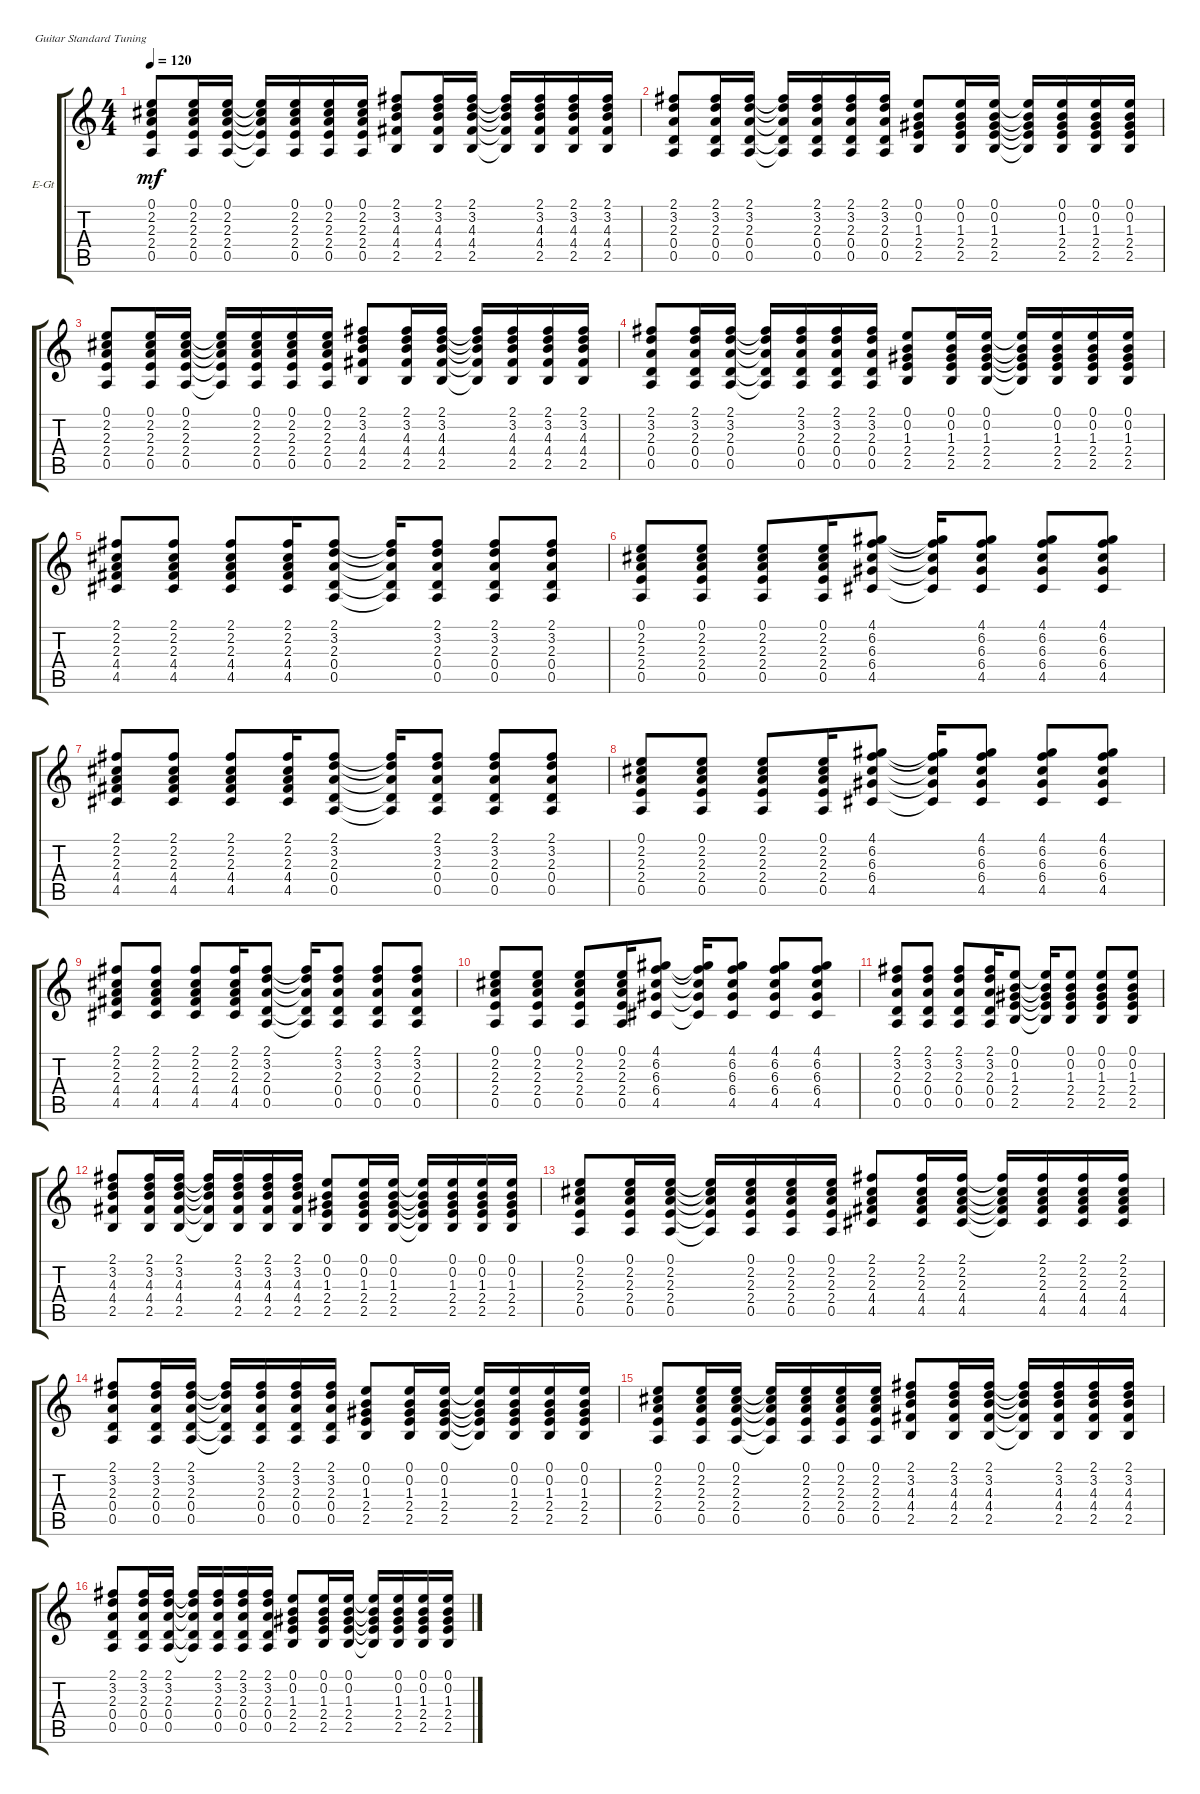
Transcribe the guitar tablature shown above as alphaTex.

\defaultSystemsLayout 4
\bracketExtendMode groupsimilarinstruments
\firstSystemTrackNameOrientation horizontal
\otherSystemsTrackNameOrientation horizontal
\track ("Electric Guitar" "E-Gt") {instrument overdrivenguitar}
\staff {score tabs}
\tuning (E4 B3 G3 D3 A2 E2)
\ts (4 4)
\tempo 120
\clef g2
\ks c
(2.2 2.3 2.4 0.5 0.1).8{dy mf} (0.1 2.2 2.3 2.4 0.5).16 (0.5 2.4 2.3 2.2 0.1).16 (0.5{t} 2.4{t} 2.3{t} 2.2{t} 0.1{t}).16 (0.1 2.2 2.3 2.4 0.5).16 (0.1 2.2 2.3 2.4 0.5).16 (0.1 2.2 2.3 2.4 0.5).16 (3.2 4.3 4.4 2.5 2.1).8 (2.1 3.2 4.3 4.4 2.5).16 (4.4 4.3 3.2 2.1 2.5).16 (2.5{t} 4.4{t} 4.3{t} 3.2{t} 2.1{t}).16 (2.1 3.2 4.3 4.4 2.5).16 (2.1 3.2 4.3 4.4 2.5).16 (2.1 3.2 4.3 4.4 2.5).16 |
(3.2 2.3 0.4 0.5 2.1).8 (2.1 3.2 2.3 0.4 0.5).16 (0.5 0.4 2.3 3.2 2.1).16 (0.5{t} 0.4{t} 2.3{t} 3.2{t} 2.1{t}).16 (2.1 3.2 2.3 0.4 0.5).16 (2.1 3.2 2.3 0.4 0.5).16 (2.1 3.2 2.3 0.4 0.5).16 (0.2 1.3 2.4 2.5 0.1).8 (0.1 0.2 1.3 2.4 2.5).16 (2.4 1.3 0.2 0.1 2.5).16 (2.5{t} 2.4{t} 1.3{t} 0.2{t} 0.1{t}).16 (0.1 0.2 1.3 2.4 2.5).16 (0.1 0.2 1.3 2.4 2.5).16 (0.1 0.2 1.3 2.4 2.5).16 |
(2.2 2.3 2.4 0.5 0.1).8 (0.1 2.2 2.3 2.4 0.5).16 (0.5 2.4 2.3 2.2 0.1).16 (0.5{t} 2.4{t} 2.3{t} 2.2{t} 0.1{t}).16 (0.1 2.2 2.3 2.4 0.5).16 (0.1 2.2 2.3 2.4 0.5).16 (0.1 2.2 2.3 2.4 0.5).16 (3.2 4.3 4.4 2.5 2.1).8 (2.1 3.2 4.3 4.4 2.5).16 (4.4 4.3 3.2 2.1 2.5).16 (2.5{t} 4.4{t} 4.3{t} 3.2{t} 2.1{t}).16 (2.1 3.2 4.3 4.4 2.5).16 (2.1 3.2 4.3 4.4 2.5).16 (2.1 3.2 4.3 4.4 2.5).16 |
(3.2 2.3 0.4 0.5 2.1).8 (2.1 3.2 2.3 0.4 0.5).16 (0.5 0.4 2.3 3.2 2.1).16 (0.5{t} 0.4{t} 2.3{t} 3.2{t} 2.1{t}).16 (2.1 3.2 2.3 0.4 0.5).16 (2.1 3.2 2.3 0.4 0.5).16 (2.1 3.2 2.3 0.4 0.5).16 (0.2 1.3 2.4 2.5 0.1).8 (0.1 0.2 1.3 2.4 2.5).16 (2.4 1.3 0.2 0.1 2.5).16 (2.5{t} 2.4{t} 1.3{t} 0.2{t} 0.1{t}).16 (0.1 0.2 1.3 2.4 2.5).16 (0.1 0.2 1.3 2.4 2.5).16 (0.1 0.2 1.3 2.4 2.5).16 |
(4.5 4.4 2.3 2.2 2.1).8 (4.5 4.4 2.3 2.2 2.1).8 (2.2 2.3 4.4 4.5 2.1).8 (2.2 2.3 4.4 4.5 2.1).16 (2.1 3.2 2.3 0.4 0.5).8 (2.1{t} 3.2{t} 2.3{t} 0.4{t} 0.5{t}).16 (2.1 3.2 2.3 0.4 0.5).8 (2.3 3.2 2.1 0.4 0.5).8 (2.1 3.2 2.3 0.4 0.5).8 |
(0.5 2.4 2.3 2.2 0.1).8 (0.5 2.4 2.3 2.2 0.1).8 (0.1 2.2 2.3 2.4 0.5).8 (0.1 2.2 2.3 2.4 0.5).16 (4.1 6.2 6.3 6.4 4.5).8 (4.1{t} 6.2{t} 6.3{t} 6.4{t} 4.5{t}).16 (4.1 6.2 6.3 6.4 4.5).8 (6.3 6.2 4.1 6.4 4.5).8 (4.1 6.2 6.3 6.4 4.5).8 |
(4.5 4.4 2.3 2.2 2.1).8 (4.5 4.4 2.3 2.2 2.1).8 (2.1 2.2 2.3 4.4 4.5).8 (2.1 2.2 2.3 4.4 4.5).16 (2.1 3.2 2.3 0.4 0.5).8 (2.1{t} 3.2{t} 2.3{t} 0.4{t} 0.5{t}).16 (2.1 3.2 2.3 0.4 0.5).8 (2.3 3.2 2.1 0.4 0.5).8 (2.1 3.2 2.3 0.4 0.5).8 |
(0.5 2.4 2.3 2.2 0.1).8 (0.5 2.4 2.3 2.2 0.1).8 (0.1 2.2 2.3 2.4 0.5).8 (0.1 2.2 2.3 2.4 0.5).16 (4.1 6.2 6.3 6.4 4.5).8 (4.1{t} 6.2{t} 6.3{t} 6.4{t} 4.5{t}).16 (4.1 6.2 6.3 6.4 4.5).8 (6.3 6.2 4.1 6.4 4.5).8 (4.1 6.2 6.3 6.4 4.5).8 |
(4.5 4.4 2.3 2.2 2.1).8 (4.5 4.4 2.3 2.2 2.1).8 (2.2 2.3 4.4 4.5 2.1).8 (2.2 2.3 4.4 4.5 2.1).16 (2.1 3.2 2.3 0.4 0.5).8 (2.1{t} 3.2{t} 2.3{t} 0.4{t} 0.5{t}).16 (2.1 3.2 2.3 0.4 0.5).8 (2.3 3.2 2.1 0.4 0.5).8 (2.1 3.2 2.3 0.4 0.5).8 |
(0.5 2.4 2.3 2.2 0.1).8 (0.5 2.4 2.3 2.2 0.1).8 (0.1 2.2 2.3 2.4 0.5).8 (0.1 2.2 2.3 2.4 0.5).16 (4.1 6.2 6.3 6.4 4.5).8 (4.1{t} 6.2{t} 6.3{t} 6.4{t} 4.5{t}).16 (4.1 6.2 6.3 6.4 4.5).8 (6.3 6.2 4.1 6.4 4.5).8 (4.1 6.2 6.3 6.4 4.5).8 |
(0.5 0.4 2.3 3.2 2.1).8 (0.5 0.4 2.3 3.2 2.1).8 (3.2 2.3 0.4 0.5 2.1).8 (3.2 2.3 0.4 0.5 2.1).16 (0.1 0.2 1.3 2.4 2.5).8 (0.1{t} 0.2{t} 1.3{t} 2.4{t} 2.5{t}).16 (0.1 0.2 1.3 2.4 2.5).8 (1.3 0.2 0.1 2.4 2.5).8 (0.1 0.2 1.3 2.4 2.5).8 |
(3.2 4.3 4.4 2.5 2.1).8 (2.1 3.2 4.3 4.4 2.5).16 (2.5 4.4 4.3 3.2 2.1).16 (2.5{t} 4.4{t} 4.3{t} 3.2{t} 2.1{t}).16 (2.1 3.2 4.3 4.4 2.5).16 (2.1 3.2 4.3 4.4 2.5).16 (2.1 3.2 4.3 4.4 2.5).16 (0.2 1.3 2.4 2.5 0.1).8 (0.1 0.2 1.3 2.4 2.5).16 (2.4 1.3 0.2 0.1 2.5).16 (2.5{t} 2.4{t} 1.3{t} 0.2{t} 0.1{t}).16 (0.1 0.2 1.3 2.4 2.5).16 (0.1 0.2 1.3 2.4 2.5).16 (0.1 0.2 1.3 2.4 2.5).16 |
(2.2 2.3 2.4 0.5 0.1).8 (0.1 2.2 2.3 2.4 0.5).16 (0.5 2.4 2.3 2.2 0.1).16 (0.5{t} 2.4{t} 2.3{t} 2.2{t} 0.1{t}).16 (0.1 2.2 2.3 2.4 0.5).16 (0.1 2.2 2.3 2.4 0.5).16 (0.1 2.2 2.3 2.4 0.5).16 (2.2 2.3 4.4 4.5 2.1).8 (2.1 2.2 2.3 4.4 4.5).16 (4.4 2.3 2.2 2.1 4.5).16 (4.5{t} 4.4{t} 2.3{t} 2.2{t} 2.1{t}).16 (2.1 2.2 2.3 4.4 4.5).16 (2.1 2.2 2.3 4.4 4.5).16 (2.1 2.2 2.3 4.4 4.5).16 |
(3.2 2.3 0.4 0.5 2.1).8 (2.1 3.2 2.3 0.4 0.5).16 (0.5 0.4 2.3 3.2 2.1).16 (0.5{t} 0.4{t} 2.3{t} 3.2{t} 2.1{t}).16 (2.1 3.2 2.3 0.4 0.5).16 (2.1 3.2 2.3 0.4 0.5).16 (2.1 3.2 2.3 0.4 0.5).16 (0.2 1.3 2.4 2.5 0.1).8 (0.1 0.2 1.3 2.4 2.5).16 (2.4 1.3 0.2 0.1 2.5).16 (2.5{t} 2.4{t} 1.3{t} 0.2{t} 0.1{t}).16 (0.1 0.2 1.3 2.4 2.5).16 (0.1 0.2 1.3 2.4 2.5).16 (0.1 0.2 1.3 2.4 2.5).16 |
(2.2 2.3 2.4 0.5 0.1).8 (0.1 2.2 2.3 2.4 0.5).16 (0.5 2.4 2.3 2.2 0.1).16 (0.5{t} 2.4{t} 2.3{t} 2.2{t} 0.1{t}).16 (0.1 2.2 2.3 2.4 0.5).16 (0.1 2.2 2.3 2.4 0.5).16 (0.1 2.2 2.3 2.4 0.5).16 (3.2 4.3 4.4 2.5 2.1).8 (2.1 3.2 4.3 4.4 2.5).16 (4.4 4.3 3.2 2.1 2.5).16 (2.5{t} 4.4{t} 4.3{t} 3.2{t} 2.1{t}).16 (2.1 3.2 4.3 4.4 2.5).16 (2.1 3.2 4.3 4.4 2.5).16 (2.1 3.2 4.3 4.4 2.5).16 |
(3.2 2.3 0.4 0.5 2.1).8 (2.1 3.2 2.3 0.4 0.5).16 (0.5 0.4 2.3 3.2 2.1).16 (0.5{t} 0.4{t} 2.3{t} 3.2{t} 2.1{t}).16 (2.1 3.2 2.3 0.4 0.5).16 (2.1 3.2 2.3 0.4 0.5).16 (2.1 3.2 2.3 0.4 0.5).16 (0.2 1.3 2.4 2.5 0.1).8 (0.1 0.2 1.3 2.4 2.5).16 (2.4 1.3 0.2 0.1 2.5).16 (2.5{t} 2.4{t} 1.3{t} 0.2{t} 0.1{t}).16 (0.1 0.2 1.3 2.4 2.5).16 (0.1 0.2 1.3 2.4 2.5).16 (0.1 0.2 1.3 2.4 2.5).16
